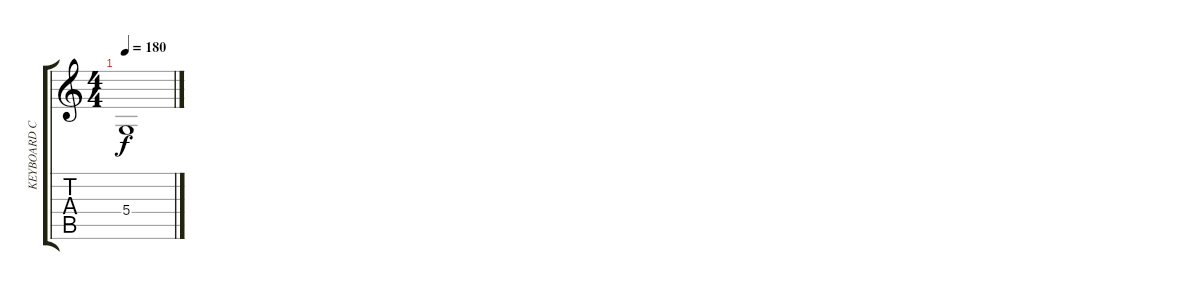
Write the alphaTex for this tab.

\track ("KEYBOARD CAT" "KEYBOARD C") {instrument electricpiano1}
\staff {score tabs}
\tuning (E4 B3 G3 D3 A2 E2) {hide}
\ts (4 4)
\tempo 180
\clef g2
\ks c
5.4.1{dy f}
